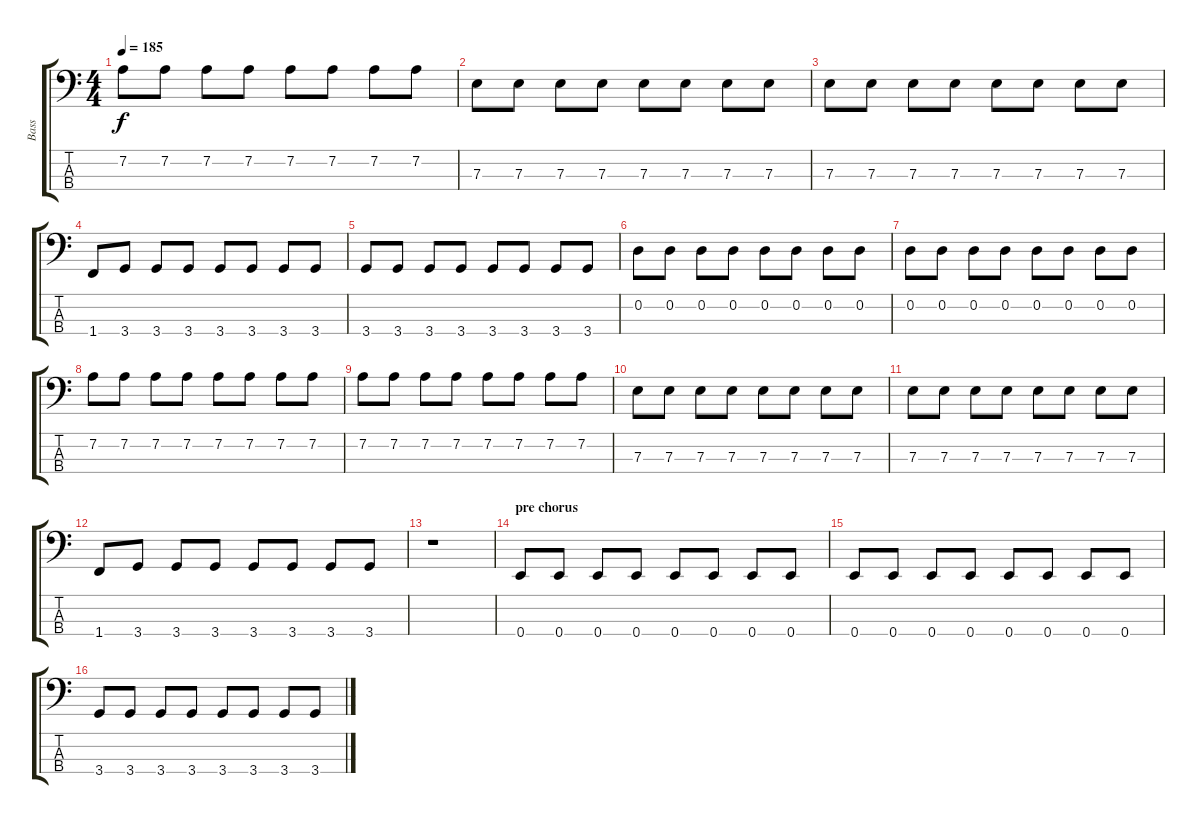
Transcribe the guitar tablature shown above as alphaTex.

\track ("Bass" "Bass") {instrument electricbasspick}
\staff {score tabs}
\tuning (G2 D2 A1 E1) {hide}
\ts (4 4)
\tempo 185
\clef f4
\ks c
7.2.8{dy f} 7.2.8 7.2.8 7.2.8 7.2.8 7.2.8 7.2.8 7.2.8 |
7.3.8 7.3.8 7.3.8 7.3.8 7.3.8 7.3.8 7.3.8 7.3.8 |
7.3.8 7.3.8 7.3.8 7.3.8 7.3.8 7.3.8 7.3.8 7.3.8 |
1.4.8 3.4.8 3.4.8 3.4.8 3.4.8 3.4.8 3.4.8 3.4.8 |
3.4.8 3.4.8 3.4.8 3.4.8 3.4.8 3.4.8 3.4.8 3.4.8 |
0.2.8 0.2.8 0.2.8 0.2.8 0.2.8 0.2.8 0.2.8 0.2.8 |
0.2.8 0.2.8 0.2.8 0.2.8 0.2.8 0.2.8 0.2.8 0.2.8 |
7.2.8 7.2.8 7.2.8 7.2.8 7.2.8 7.2.8 7.2.8 7.2.8 |
7.2.8 7.2.8 7.2.8 7.2.8 7.2.8 7.2.8 7.2.8 7.2.8 |
7.3.8 7.3.8 7.3.8 7.3.8 7.3.8 7.3.8 7.3.8 7.3.8 |
7.3.8 7.3.8 7.3.8 7.3.8 7.3.8 7.3.8 7.3.8 7.3.8 |
1.4.8 3.4.8 3.4.8 3.4.8 3.4.8 3.4.8 3.4.8 3.4.8 |
r.1 |
\section ("" "pre chorus")
0.4.8 0.4.8 0.4.8 0.4.8 0.4.8 0.4.8 0.4.8 0.4.8 |
0.4.8 0.4.8 0.4.8 0.4.8 0.4.8 0.4.8 0.4.8 0.4.8 |
3.4.8 3.4.8 3.4.8 3.4.8 3.4.8 3.4.8 3.4.8 3.4.8
